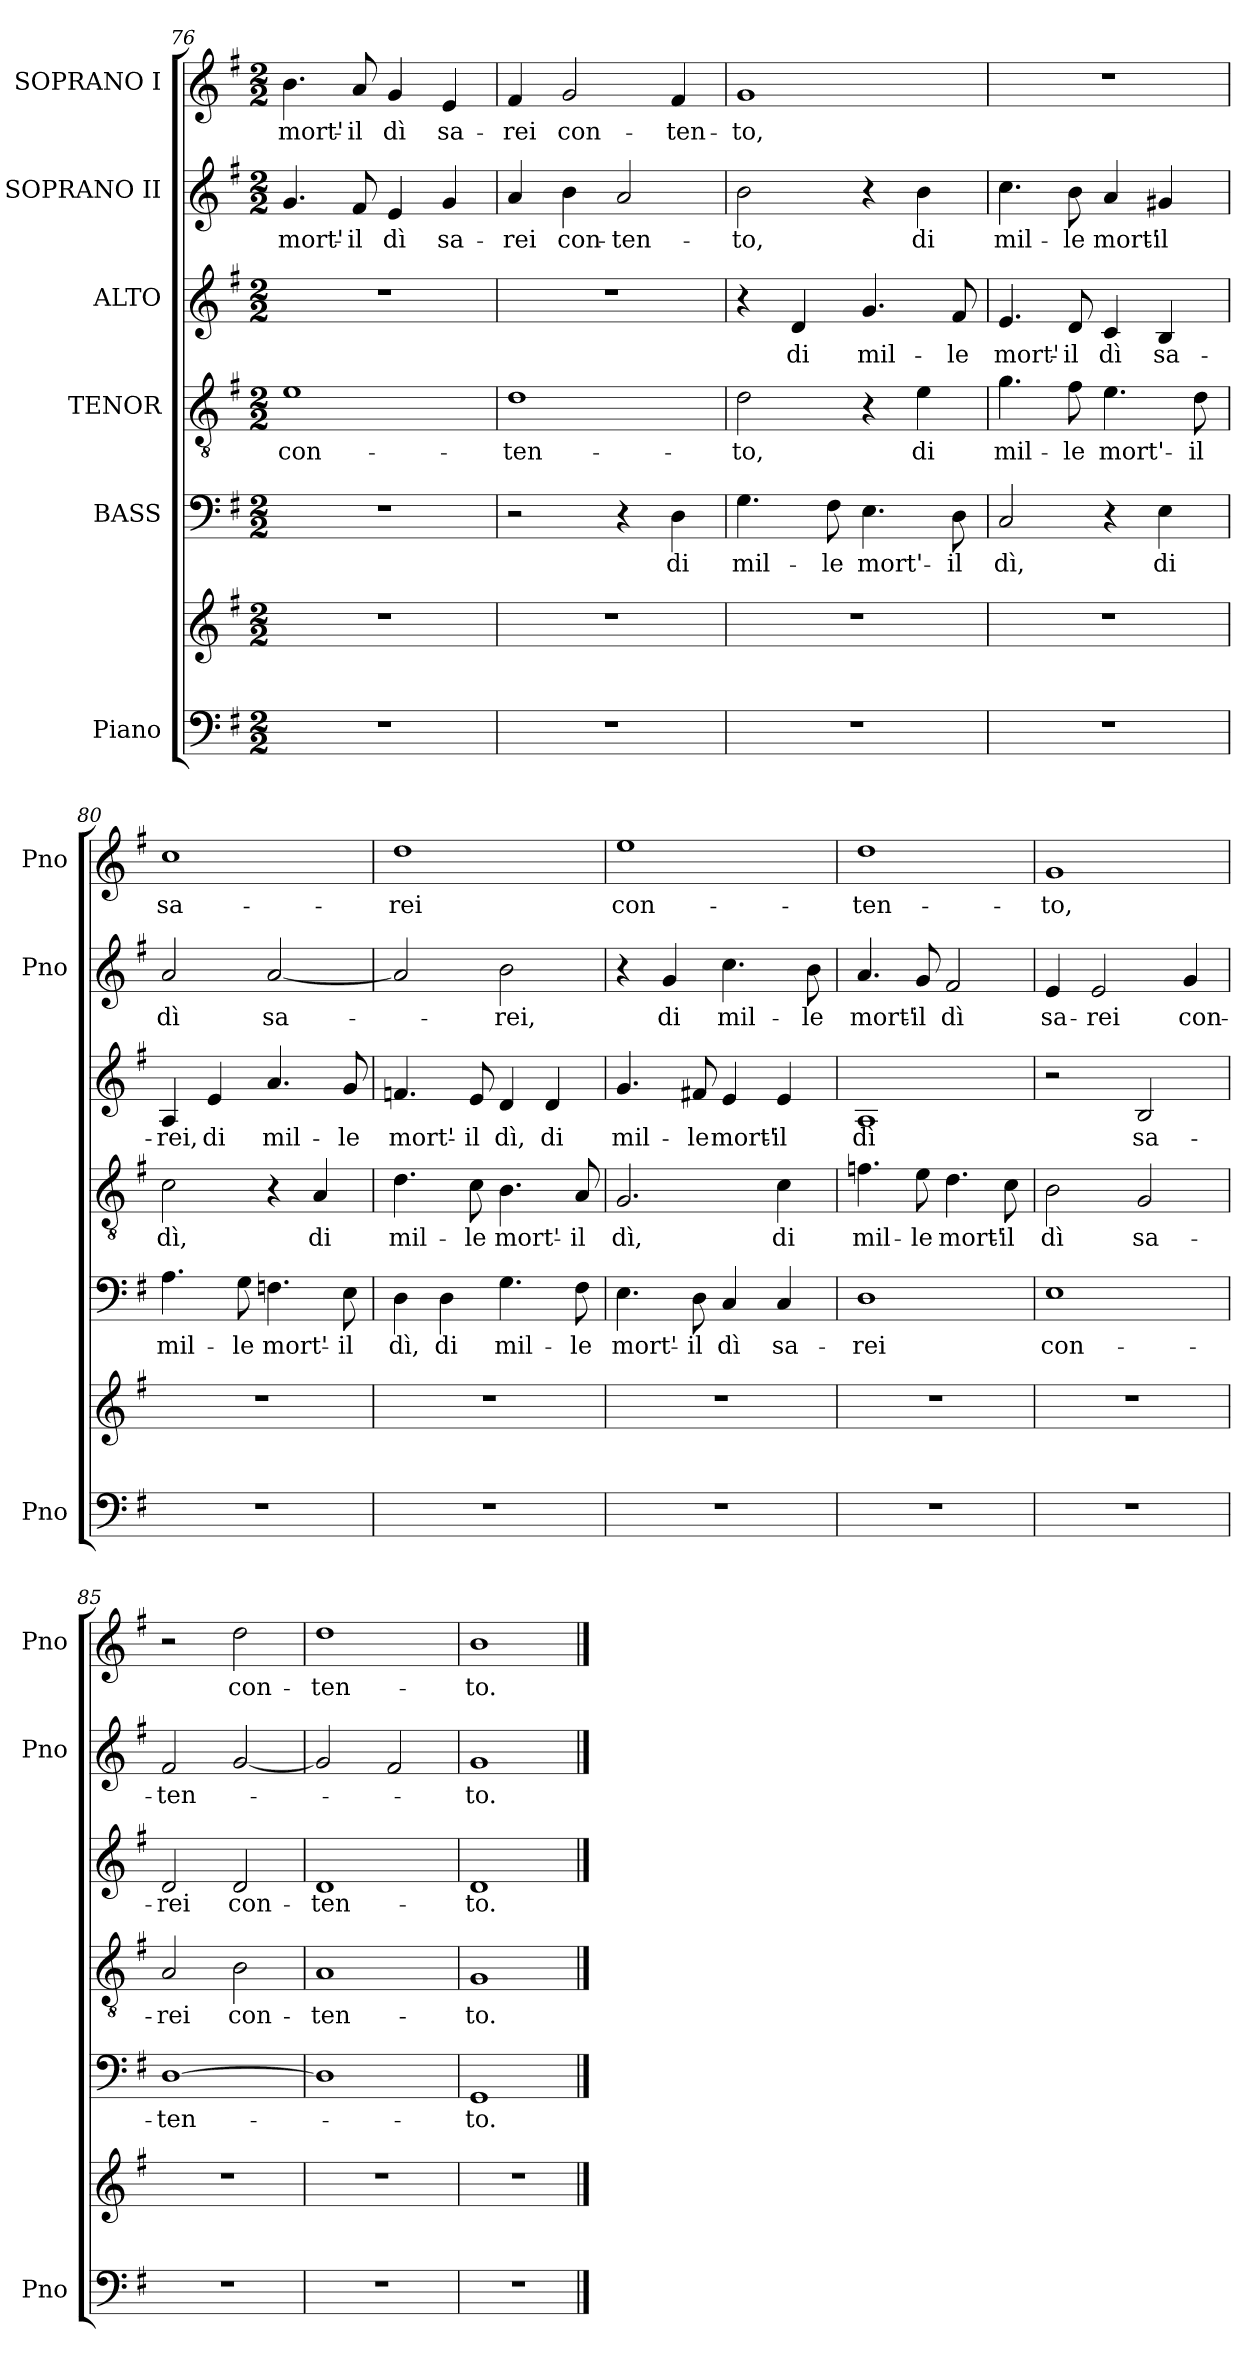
**kern	**kern	**kern	**text	**kern	**text	**kern	**text	**kern	**text	**kern	**text
*part6	*part6	*part5	*part5	*part4	*part4	*part3	*part3	*part2	*part2	*part1	*part1
*staff7	*staff6	*staff5	*staff5	*staff4	*staff4	*staff3	*staff3	*staff2	*staff2	*staff1	*staff1
*I"Piano	*	*I"BASS	*	*I"TENOR	*	*I"ALTO	*	*I"SOPRANO II	*	*I"SOPRANO I	*
*I'Pno	*	*	*	*	*	*	*	*I'Pno	*	*I'Pno	*
*clefF4	*clefG2	*clefF4	*	*clefGv2	*	*clefG2	*	*clefG2	*	*clefG2	*
*k[f#]	*k[f#]	*k[f#]	*	*k[f#]	*	*k[f#]	*	*k[f#]	*	*k[f#]	*
*G:	*G:	*G:	*	*G:	*	*G:	*	*G:	*	*G:	*
*M2/2	*M2/2	*M2/2	*	*M2/2	*	*M2/2	*	*M2/2	*	*M2/2	*
=76	=76	=76	=76	=76	=76	=76	=76	=76	=76	=76	=76
1r	1r	1r	.	1e	con-	1r	.	4.g/	mort'-	4.b\	mort'-
.	.	.	.	.	.	.	.	8f#/	-il	8a/	-il
.	.	.	.	.	.	.	.	4e/	dì	4g/	dì
.	.	.	.	.	.	.	.	4g/	sa-	4e/	sa-
!!LO:LB:g=z
=77	=77	=77	=77	=77	=77	=77	=77	=77	=77	=77	=77
1r	1r	2r	.	1d	-ten-	1r	.	4a/	-rei	4f#/	-rei
.	.	.	.	.	.	.	.	4b\	con-	2g/	con-
.	.	4r	.	.	.	.	.	2a/	-ten-	.	.
.	.	4D\	di	.	.	.	.	.	.	4f#/	-ten-
=78	=78	=78	=78	=78	=78	=78	=78	=78	=78	=78	=78
1r	1r	4.G\	mil-	2d\	-to,	4r	.	2b\	-to,	1g	-to,
.	.	.	.	.	.	4d/	di	.	.	.	.
.	.	8F#\	-le	.	.	.	.	.	.	.	.
.	.	4.E\	mort'-	4r	.	4.g/	mil-	4r	.	.	.
.	.	.	.	4e\	di	.	.	4b\	di	.	.
.	.	8D\	-il	.	.	8f#/	-le	.	.	.	.
=79	=79	=79	=79	=79	=79	=79	=79	=79	=79	=79	=79
1r	1r	2C/	dì,	4.g\	mil-	4.e/	mort'-	4.cc\	mil-	1r	.
.	.	.	.	8f#\	-le	8d/	-il	8b\	-le	.	.
.	.	4r	.	4.e\	mort'-	4c/	dì	4a/	mort'-	.	.
.	.	4E\	di	.	.	4B/	sa-	4g#X/	-il	.	.
.	.	.	.	8d\	-il	.	.	.	.	.	.
=80	=80	=80	=80	=80	=80	=80	=80	=80	=80	=80	=80
1r	1r	4.A\	mil-	2c\	dì,	4A/	-rei,	2a/	dì	1cc	sa-
.	.	.	.	.	.	4e/	di	.	.	.	.
.	.	8G\	-le	.	.	.	.	.	.	.	.
.	.	4.Fn\	mort'-	4r	.	4.a/	mil-	[2a/	sa-	.	.
.	.	.	.	4A/	di	.	.	.	.	.	.
.	.	8E\	-il	.	.	8g/	-le	.	.	.	.
=81	=81	=81	=81	=81	=81	=81	=81	=81	=81	=81	=81
1r	1r	4D\	dì,	4.d\	mil-	4.fn/	mort'-	2a/]	.	1dd	-rei
.	.	4D\	di	.	.	.	.	.	.	.	.
.	.	.	.	8c\	-le	8e/	-il	.	.	.	.
.	.	4.G\	mil-	4.B\	mort'-	4d/	dì,	2b\	-rei,	.	.
.	.	.	.	.	.	4d/	di	.	.	.	.
.	.	8F#\	-le	8A/	-il	.	.	.	.	.	.
!!LO:LB:g=z
=82	=82	=82	=82	=82	=82	=82	=82	=82	=82	=82	=82
1r	1r	4.E\	mort'-	2.G/	dì,	4.g/	mil-	4r	.	1ee	con-
.	.	.	.	.	.	.	.	4g/	di	.	.
.	.	8D\	-il	.	.	8f#X/	-le	.	.	.	.
.	.	4C/	dì	.	.	4e/	mort'-	4.cc\	mil-	.	.
.	.	4C/	sa-	4c\	di	4e/	-il	.	.	.	.
.	.	.	.	.	.	.	.	8b\	-le	.	.
=83	=83	=83	=83	=83	=83	=83	=83	=83	=83	=83	=83
1r	1r	1D	-rei	4.fn\	mil-	1A	dì	4.a/	mort'-	1dd	-ten-
.	.	.	.	8e\	-le	.	.	8g/	-il	.	.
.	.	.	.	4.d\	mort'-	.	.	2f#/	dì	.	.
.	.	.	.	8c\	-il	.	.	.	.	.	.
=84	=84	=84	=84	=84	=84	=84	=84	=84	=84	=84	=84
1r	1r	1E	con-	2B\	dì	2r	.	4e/	sa-	1g	-to,
.	.	.	.	.	.	.	.	2e/	-rei	.	.
.	.	.	.	2G/	sa-	2B/	sa-	.	.	.	.
.	.	.	.	.	.	.	.	4g/	con-	.	.
=85	=85	=85	=85	=85	=85	=85	=85	=85	=85	=85	=85
1r	1r	[1D	-ten-	2A/	-rei	2d/	-rei	2f#/	-ten-	2r	.
.	.	.	.	2B\	con-	2d/	con-	[2g/	.	2dd\	con-
=86	=86	=86	=86	=86	=86	=86	=86	=86	=86	=86	=86
1r	1r	1D]	.	1A	-ten-	1d	-ten-	2g/]	.	1dd	-ten-
.	.	.	.	.	.	.	.	2f#/	.	.	.
=87	=87	=87	=87	=87	=87	=87	=87	=87	=87	=87	=87
1r	1r	1GG	-to.	1G	-to.	1d	-to.	1g	-to.	1b	-to.
==	==	==	==	==	==	==	==	==	==	==	==
*-	*-	*-	*-	*-	*-	*-	*-	*-	*-	*-	*-
